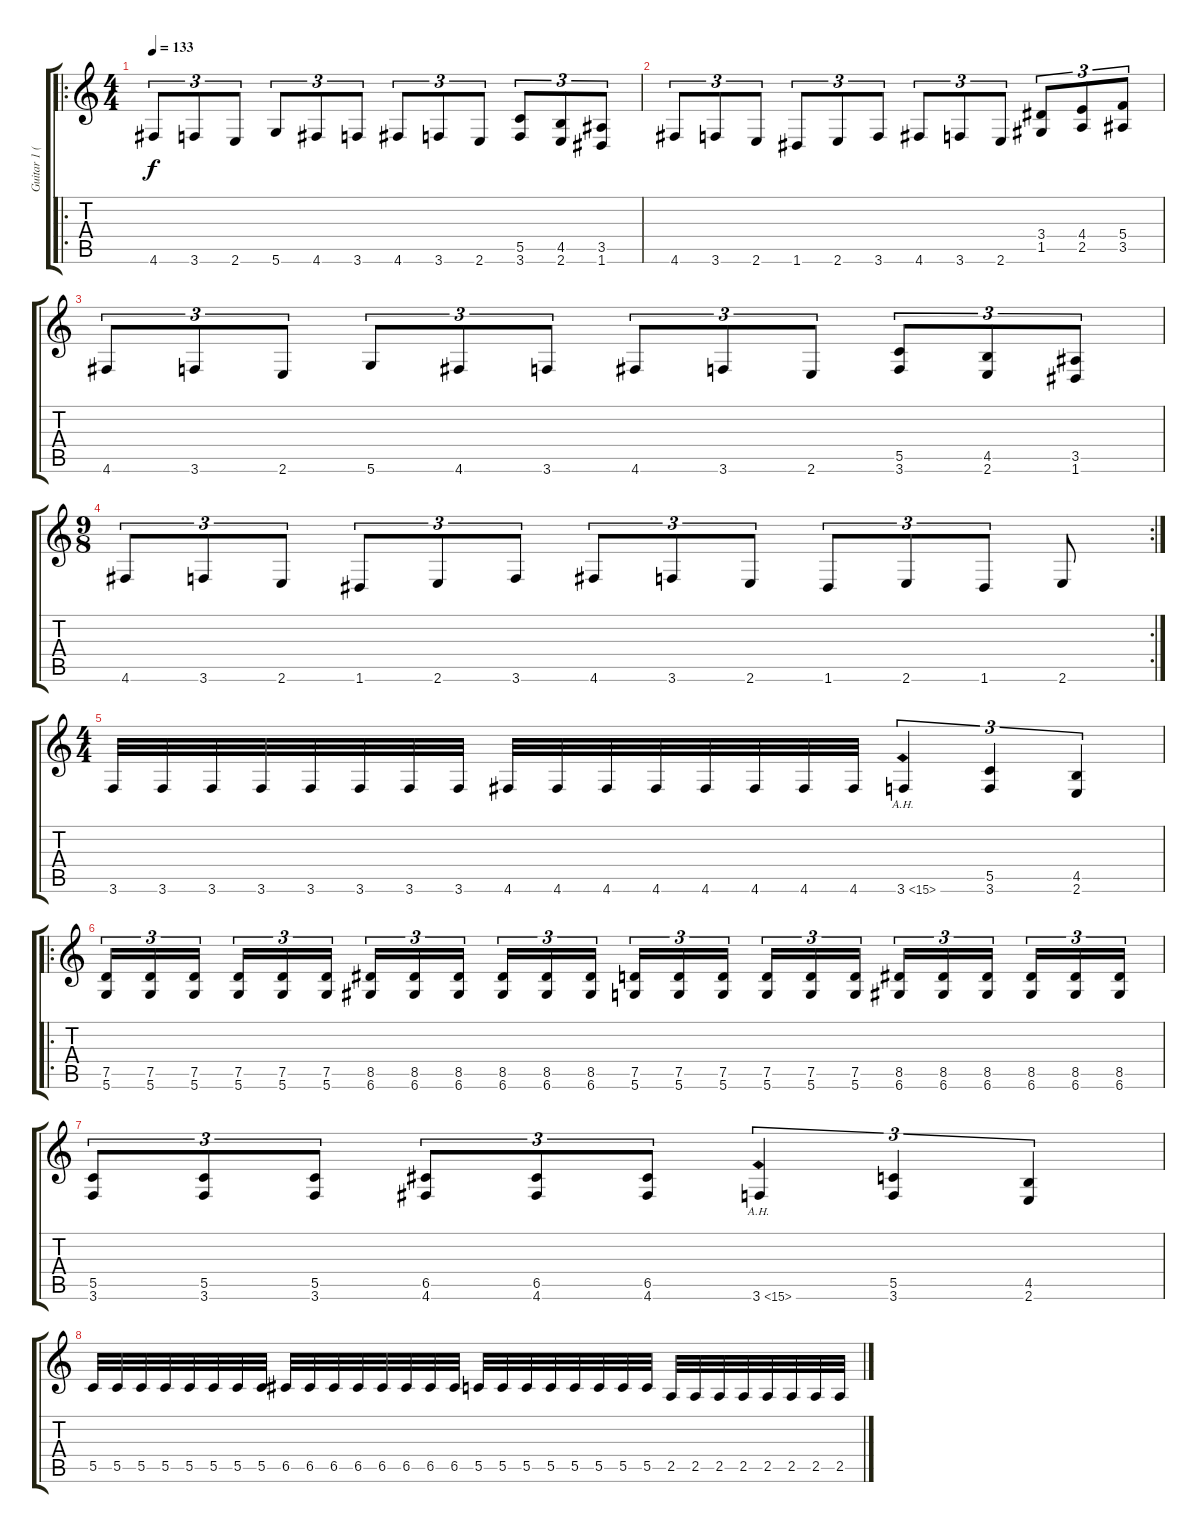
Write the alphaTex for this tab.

\track ("Guitar 1 (Erik)" "Guitar 1 (") {instrument distortionguitar}
\staff {score tabs}
\tuning (D4 A3 F3 C3 G2 D2) {hide}
\ro
\ts (4 4)
\tempo 133
\clef g2
\ks c
4.6.8{tu (3 2) dy f} 3.6.8{tu (3 2)} 2.6.8{tu (3 2)} 5.6.8{tu (3 2)} 4.6.8{tu (3 2)} 3.6.8{tu (3 2)} 4.6.8{tu (3 2)} 3.6.8{tu (3 2)} 2.6.8{tu (3 2)} (5.5 3.6).8{tu (3 2)} (4.5 2.6).8{tu (3 2)} (3.5 1.6).8{tu (3 2)} |
4.6.8{tu (3 2)} 3.6.8{tu (3 2)} 2.6.8{tu (3 2)} 1.6.8{tu (3 2)} 2.6.8{tu (3 2)} 3.6.8{tu (3 2)} 4.6.8{tu (3 2)} 3.6.8{tu (3 2)} 2.6.8{tu (3 2)} (3.4 1.5).8{tu (3 2)} (4.4 2.5).8{tu (3 2)} (5.4 3.5).8{tu (3 2)} |
4.6.8{tu (3 2)} 3.6.8{tu (3 2)} 2.6.8{tu (3 2)} 5.6.8{tu (3 2)} 4.6.8{tu (3 2)} 3.6.8{tu (3 2)} 4.6.8{tu (3 2)} 3.6.8{tu (3 2)} 2.6.8{tu (3 2)} (5.5 3.6).8{tu (3 2)} (4.5 2.6).8{tu (3 2)} (3.5 1.6).8{tu (3 2)} |
\rc 2
\ts (9 8)
4.6.8{tu (3 2)} 3.6.8{tu (3 2)} 2.6.8{tu (3 2)} 1.6.8{tu (3 2)} 2.6.8{tu (3 2)} 3.6.8{tu (3 2)} 4.6.8{tu (3 2)} 3.6.8{tu (3 2)} 2.6.8{tu (3 2)} 1.6.8{tu (3 2)} 2.6.8{tu (3 2)} 1.6.8{tu (3 2)} 2.6.8 |
\ts (4 4)
3.6.32 3.6.32 3.6.32 3.6.32 3.6.32 3.6.32 3.6.32 3.6.32 4.6.32 4.6.32 4.6.32 4.6.32 4.6.32 4.6.32 4.6.32 4.6.32 3.6{ah 12}.4{tu (3 2)} (5.5 3.6).4{tu (3 2)} (4.5 2.6).4{tu (3 2)} |
\ro
(7.5 5.6).16{tu (3 2)} (7.5 5.6).16{tu (3 2)} (7.5 5.6).16{tu (3 2)} (7.5 5.6).16{tu (3 2)} (7.5 5.6).16{tu (3 2)} (7.5 5.6).16{tu (3 2)} (8.5 6.6).16{tu (3 2)} (8.5 6.6).16{tu (3 2)} (8.5 6.6).16{tu (3 2)} (8.5 6.6).16{tu (3 2)} (8.5 6.6).16{tu (3 2)} (8.5 6.6).16{tu (3 2)} (7.5 5.6).16{tu (3 2)} (7.5 5.6).16{tu (3 2)} (7.5 5.6).16{tu (3 2)} (7.5 5.6).16{tu (3 2)} (7.5 5.6).16{tu (3 2)} (7.5 5.6).16{tu (3 2)} (8.5 6.6).16{tu (3 2)} (8.5 6.6).16{tu (3 2)} (8.5 6.6).16{tu (3 2)} (8.5 6.6).16{tu (3 2)} (8.5 6.6).16{tu (3 2)} (8.5 6.6).16{tu (3 2)} |
(5.5 3.6).8{tu (3 2)} (5.5 3.6).8{tu (3 2)} (5.5 3.6).8{tu (3 2)} (6.5 4.6).8{tu (3 2)} (6.5 4.6).8{tu (3 2)} (6.5 4.6).8{tu (3 2)} 3.6{ah 12}.4{tu (3 2)} (5.5 3.6).4{tu (3 2)} (4.5 2.6).4{tu (3 2)} |
5.5.32 5.5.32 5.5.32 5.5.32 5.5.32 5.5.32 5.5.32 5.5.32 6.5.32 6.5.32 6.5.32 6.5.32 6.5.32 6.5.32 6.5.32 6.5.32 5.5.32 5.5.32 5.5.32 5.5.32 5.5.32 5.5.32 5.5.32 5.5.32 2.5.32 2.5.32 2.5.32 2.5.32 2.5.32 2.5.32 2.5.32 2.5.32
